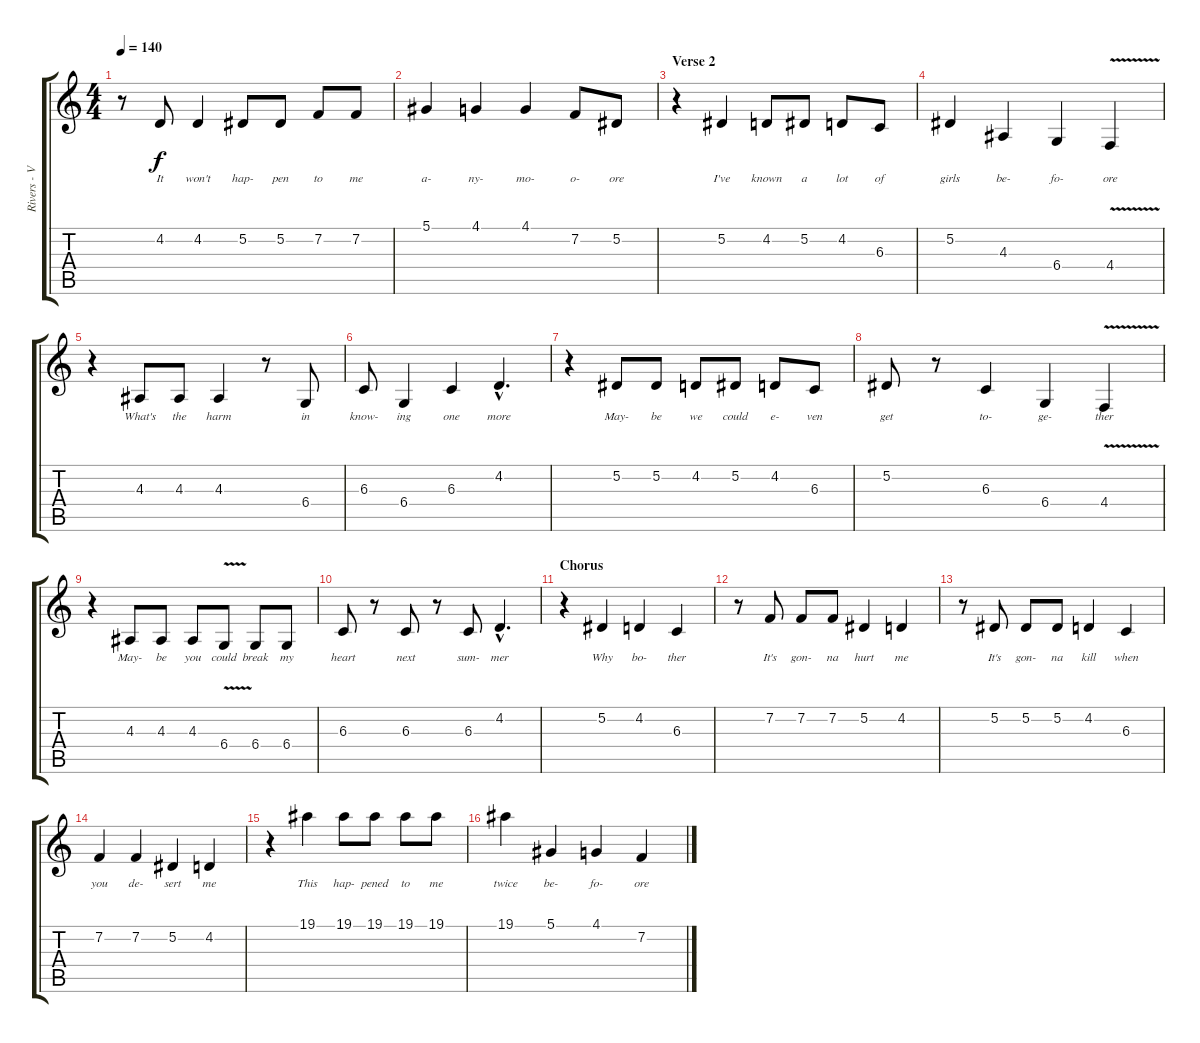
\track ("Rivers - Vocals" "Rivers - V") {instrument lead2sawtooth}
\staff {score tabs}
\tuning (Eb4 Bb3 Gb3 Db3 Ab2 Eb2) {hide}
\ts (4 4)
\tempo 140
\clef g2
\ks c
r.8{dy f} 4.2.8{lyrics (0 "It") lyrics (1 "") lyrics (2 "") lyrics (3 "") lyrics (4 "")} 4.2.4{lyrics (0 "won't") lyrics (1 "") lyrics (2 "") lyrics (3 "") lyrics (4 "")} 5.2.8{lyrics (0 "hap-") lyrics (1 "") lyrics (2 "") lyrics (3 "") lyrics (4 "")} 5.2.8{lyrics (0 "pen") lyrics (1 "") lyrics (2 "") lyrics (3 "") lyrics (4 "")} 7.2.8{lyrics (0 "to") lyrics (1 "") lyrics (2 "") lyrics (3 "") lyrics (4 "")} 7.2.8{lyrics (0 "me") lyrics (1 "") lyrics (2 "") lyrics (3 "") lyrics (4 "")} |
5.1.4{lyrics (0 "a-") lyrics (1 "") lyrics (2 "") lyrics (3 "") lyrics (4 "")} 4.1.4{lyrics (0 "ny-") lyrics (1 "") lyrics (2 "") lyrics (3 "") lyrics (4 "")} 4.1.4{lyrics (0 "mo-") lyrics (1 "") lyrics (2 "") lyrics (3 "") lyrics (4 "")} 7.2.8{lyrics (0 "o-") lyrics (1 "") lyrics (2 "") lyrics (3 "") lyrics (4 "")} 5.2.8{lyrics (0 "ore") lyrics (1 "") lyrics (2 "") lyrics (3 "") lyrics (4 "")} |
\section ("" "Verse 2")
r.4 5.2.4{lyrics (0 "I've") lyrics (1 "") lyrics (2 "") lyrics (3 "") lyrics (4 "")} 4.2.8{lyrics (0 "known") lyrics (1 "") lyrics (2 "") lyrics (3 "") lyrics (4 "")} 5.2.8{lyrics (0 "a") lyrics (1 "") lyrics (2 "") lyrics (3 "") lyrics (4 "")} 4.2.8{lyrics (0 "lot") lyrics (1 "") lyrics (2 "") lyrics (3 "") lyrics (4 "")} 6.3.8{lyrics (0 "of") lyrics (1 "") lyrics (2 "") lyrics (3 "") lyrics (4 "")} |
5.2.4{lyrics (0 "girls") lyrics (1 "") lyrics (2 "") lyrics (3 "") lyrics (4 "")} 4.3.4{lyrics (0 "be-") lyrics (1 "") lyrics (2 "") lyrics (3 "") lyrics (4 "")} 6.4.4{lyrics (0 "fo-") lyrics (1 "") lyrics (2 "") lyrics (3 "") lyrics (4 "")} 4.4{v}.4{lyrics (0 "ore") lyrics (1 "") lyrics (2 "") lyrics (3 "") lyrics (4 "")} |
r.4 4.3.8{lyrics (0 "What's") lyrics (1 "") lyrics (2 "") lyrics (3 "") lyrics (4 "")} 4.3.8{lyrics (0 "the") lyrics (1 "") lyrics (2 "") lyrics (3 "") lyrics (4 "")} 4.3.4{lyrics (0 "harm") lyrics (1 "") lyrics (2 "") lyrics (3 "") lyrics (4 "")} r.8 6.4.8{lyrics (0 "in") lyrics (1 "") lyrics (2 "") lyrics (3 "") lyrics (4 "")} |
6.3.8{lyrics (0 "know-") lyrics (1 "") lyrics (2 "") lyrics (3 "") lyrics (4 "")} 6.4.4{lyrics (0 "ing") lyrics (1 "") lyrics (2 "") lyrics (3 "") lyrics (4 "")} 6.3.4{lyrics (0 "one") lyrics (1 "") lyrics (2 "") lyrics (3 "") lyrics (4 "")} 4.2{hac}.4{d lyrics (0 "more") lyrics (1 "") lyrics (2 "") lyrics (3 "") lyrics (4 "")} |
r.4 5.2.8{lyrics (0 "May-") lyrics (1 "") lyrics (2 "") lyrics (3 "") lyrics (4 "")} 5.2.8{lyrics (0 "be") lyrics (1 "") lyrics (2 "") lyrics (3 "") lyrics (4 "")} 4.2.8{lyrics (0 "we") lyrics (1 "") lyrics (2 "") lyrics (3 "") lyrics (4 "")} 5.2.8{lyrics (0 "could") lyrics (1 "") lyrics (2 "") lyrics (3 "") lyrics (4 "")} 4.2.8{lyrics (0 "e-") lyrics (1 "") lyrics (2 "") lyrics (3 "") lyrics (4 "")} 6.3.8{lyrics (0 "ven") lyrics (1 "") lyrics (2 "") lyrics (3 "") lyrics (4 "")} |
5.2.8{lyrics (0 "get") lyrics (1 "") lyrics (2 "") lyrics (3 "") lyrics (4 "")} r.8 6.3.4{lyrics (0 "to-") lyrics (1 "") lyrics (2 "") lyrics (3 "") lyrics (4 "")} 6.4.4{lyrics (0 "ge-") lyrics (1 "") lyrics (2 "") lyrics (3 "") lyrics (4 "")} 4.4{v}.4{lyrics (0 "ther") lyrics (1 "") lyrics (2 "") lyrics (3 "") lyrics (4 "")} |
r.4 4.3.8{lyrics (0 "May-") lyrics (1 "") lyrics (2 "") lyrics (3 "") lyrics (4 "")} 4.3.8{lyrics (0 "be") lyrics (1 "") lyrics (2 "") lyrics (3 "") lyrics (4 "")} 4.3.8{lyrics (0 "you") lyrics (1 "") lyrics (2 "") lyrics (3 "") lyrics (4 "")} 6.4{v}.8{lyrics (0 "could") lyrics (1 "") lyrics (2 "") lyrics (3 "") lyrics (4 "")} 6.4.8{lyrics (0 "break") lyrics (1 "") lyrics (2 "") lyrics (3 "") lyrics (4 "")} 6.4.8{lyrics (0 "my") lyrics (1 "") lyrics (2 "") lyrics (3 "") lyrics (4 "")} |
6.3.8{lyrics (0 "heart") lyrics (1 "") lyrics (2 "") lyrics (3 "") lyrics (4 "")} r.8 6.3.8{lyrics (0 "next") lyrics (1 "") lyrics (2 "") lyrics (3 "") lyrics (4 "")} r.8 6.3.8{lyrics (0 "sum-") lyrics (1 "") lyrics (2 "") lyrics (3 "") lyrics (4 "")} 4.2{hac}.4{d lyrics (0 "mer") lyrics (1 "") lyrics (2 "") lyrics (3 "") lyrics (4 "")} |
\section ("" "Chorus")
r.4 5.2.4{lyrics (0 "Why") lyrics (1 "") lyrics (2 "") lyrics (3 "") lyrics (4 "")} 4.2.4{lyrics (0 "bo-") lyrics (1 "") lyrics (2 "") lyrics (3 "") lyrics (4 "")} 6.3.4{lyrics (0 "ther") lyrics (1 "") lyrics (2 "") lyrics (3 "") lyrics (4 "")} |
r.8 7.2.8{lyrics (0 "It's") lyrics (1 "") lyrics (2 "") lyrics (3 "") lyrics (4 "")} 7.2.8{lyrics (0 "gon-") lyrics (1 "") lyrics (2 "") lyrics (3 "") lyrics (4 "")} 7.2.8{lyrics (0 "na") lyrics (1 "") lyrics (2 "") lyrics (3 "") lyrics (4 "")} 5.2.4{lyrics (0 "hurt") lyrics (1 "") lyrics (2 "") lyrics (3 "") lyrics (4 "")} 4.2.4{lyrics (0 "me") lyrics (1 "") lyrics (2 "") lyrics (3 "") lyrics (4 "")} |
r.8 5.2.8{lyrics (0 "It's") lyrics (1 "") lyrics (2 "") lyrics (3 "") lyrics (4 "")} 5.2.8{lyrics (0 "gon-") lyrics (1 "") lyrics (2 "") lyrics (3 "") lyrics (4 "")} 5.2.8{lyrics (0 "na") lyrics (1 "") lyrics (2 "") lyrics (3 "") lyrics (4 "")} 4.2.4{lyrics (0 "kill") lyrics (1 "") lyrics (2 "") lyrics (3 "") lyrics (4 "")} 6.3.4{lyrics (0 "when") lyrics (1 "") lyrics (2 "") lyrics (3 "") lyrics (4 "")} |
7.2.4{lyrics (0 "you") lyrics (1 "") lyrics (2 "") lyrics (3 "") lyrics (4 "")} 7.2.4{lyrics (0 "de-") lyrics (1 "") lyrics (2 "") lyrics (3 "") lyrics (4 "")} 5.2.4{lyrics (0 "sert") lyrics (1 "") lyrics (2 "") lyrics (3 "") lyrics (4 "")} 4.2.4{lyrics (0 "me") lyrics (1 "") lyrics (2 "") lyrics (3 "") lyrics (4 "")} |
r.4 19.1.4{lyrics (0 "This") lyrics (1 "") lyrics (2 "") lyrics (3 "") lyrics (4 "")} 19.1.8{lyrics (0 "hap-") lyrics (1 "") lyrics (2 "") lyrics (3 "") lyrics (4 "")} 19.1.8{lyrics (0 "pened") lyrics (1 "") lyrics (2 "") lyrics (3 "") lyrics (4 "")} 19.1.8{lyrics (0 "to") lyrics (1 "") lyrics (2 "") lyrics (3 "") lyrics (4 "")} 19.1.8{lyrics (0 "me") lyrics (1 "") lyrics (2 "") lyrics (3 "") lyrics (4 "")} |
19.1.4{lyrics (0 "twice") lyrics (1 "") lyrics (2 "") lyrics (3 "") lyrics (4 "")} 5.1.4{lyrics (0 "be-") lyrics (1 "") lyrics (2 "") lyrics (3 "") lyrics (4 "")} 4.1.4{lyrics (0 "fo-") lyrics (1 "") lyrics (2 "") lyrics (3 "") lyrics (4 "")} 7.2.4{lyrics (0 "ore") lyrics (1 "") lyrics (2 "") lyrics (3 "") lyrics (4 "")}
